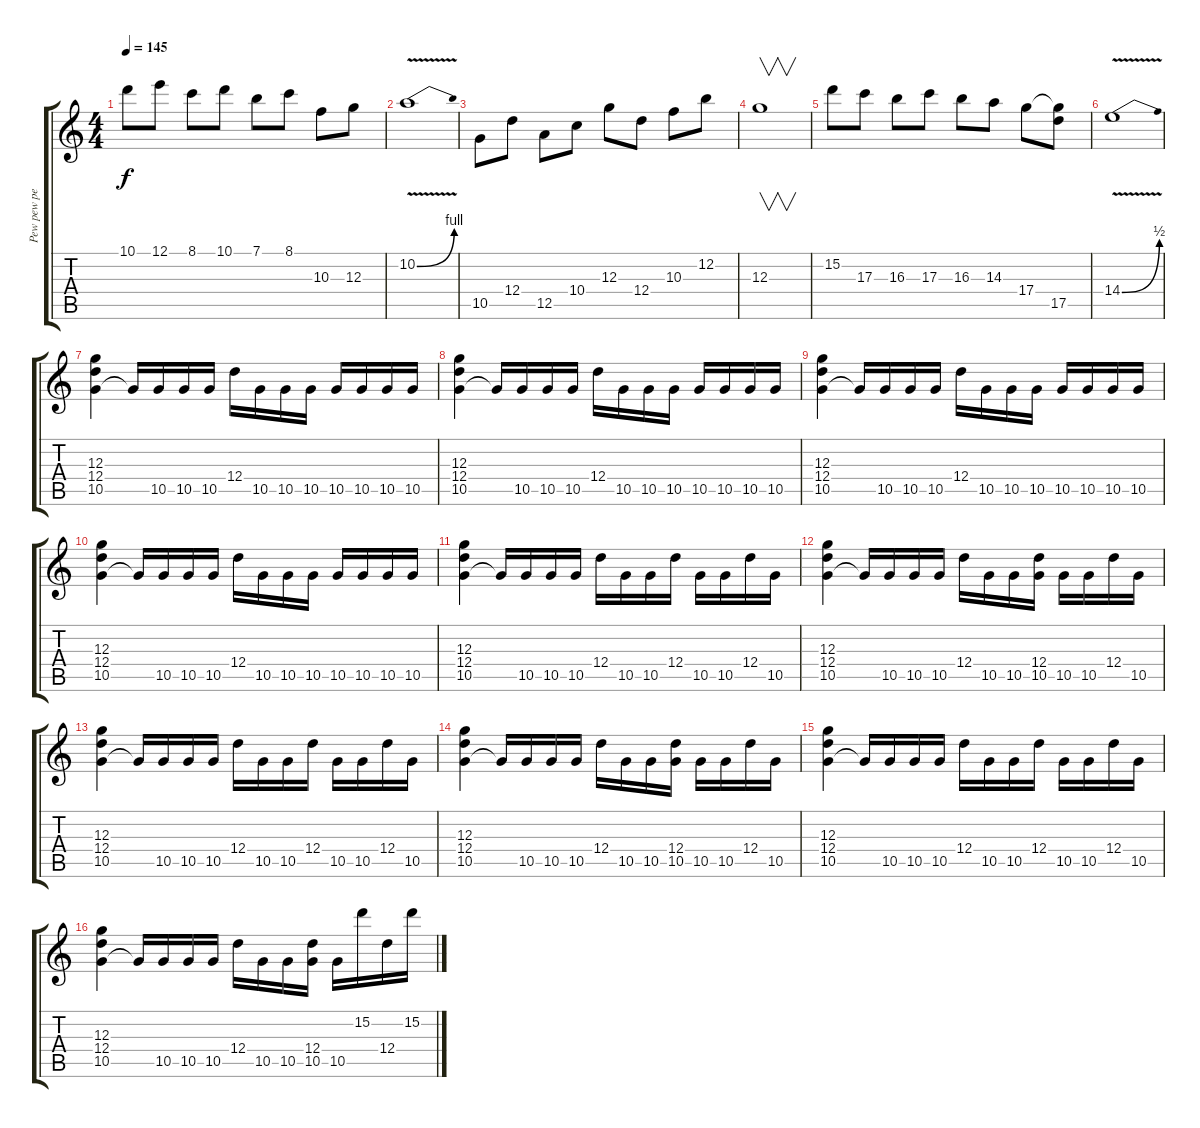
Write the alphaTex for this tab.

\track ("Pew pew pew! its gune wave time!" "Pew pew pe") {instrument distortionguitar}
\staff {score tabs}
\tuning (E4 B3 G3 D3 A2 E2) {hide}
\ts (4 4)
\tempo 145
\clef g2
\ks c
10.1.8{dy f} 12.1.8 8.1.8 10.1.8 7.1.8 8.1.8 10.3.8 12.3.8 |
10.2{be (bend 0 0 60 4) v}.1 |
10.5.8 12.4.8 12.5.8 10.4.8 12.3.8 12.4.8 10.3.8 12.2.8 |
12.3.1{v} |
15.2.8 17.3.8 16.3.8 17.3.8 16.3.8 14.3.8 17.4.8 (17.4{t} 17.5).8 |
14.4{be (bend 0 0 60 2) v}.1 |
(12.3 12.4 10.5).4 10.5{t}.16 10.5.16 10.5.16 10.5.16 12.4.16 10.5.16 10.5.16 10.5.16 10.5.16 10.5.16 10.5.16 10.5.16 |
(12.3 12.4 10.5).4 10.5{t}.16 10.5.16 10.5.16 10.5.16 12.4.16 10.5.16 10.5.16 10.5.16 10.5.16 10.5.16 10.5.16 10.5.16 |
(12.3 12.4 10.5).4 10.5{t}.16 10.5.16 10.5.16 10.5.16 12.4.16 10.5.16 10.5.16 10.5.16 10.5.16 10.5.16 10.5.16 10.5.16 |
(12.3 12.4 10.5).4 10.5{t}.16 10.5.16 10.5.16 10.5.16 12.4.16 10.5.16 10.5.16 10.5.16 10.5.16 10.5.16 10.5.16 10.5.16 |
(12.3 12.4 10.5).4 10.5{t}.16 10.5.16 10.5.16 10.5.16 12.4.16 10.5.16 10.5.16 12.4.16 10.5.16 10.5.16 12.4.16 10.5.16 |
(12.3 12.4 10.5).4 10.5{t}.16 10.5.16 10.5.16 10.5.16 12.4.16 10.5.16 10.5.16 (12.4 10.5).16 10.5.16 10.5.16 12.4.16 10.5.16 |
(12.3 12.4 10.5).4 10.5{t}.16 10.5.16 10.5.16 10.5.16 12.4.16 10.5.16 10.5.16 12.4.16 10.5.16 10.5.16 12.4.16 10.5.16 |
(12.3 12.4 10.5).4 10.5{t}.16 10.5.16 10.5.16 10.5.16 12.4.16 10.5.16 10.5.16 (12.4 10.5).16 10.5.16 10.5.16 12.4.16 10.5.16 |
(12.3 12.4 10.5).4 10.5{t}.16 10.5.16 10.5.16 10.5.16 12.4.16 10.5.16 10.5.16 12.4.16 10.5.16 10.5.16 12.4.16 10.5.16 |
(12.3 12.4 10.5).4 10.5{t}.16 10.5.16 10.5.16 10.5.16 12.4.16 10.5.16 10.5.16 (12.4 10.5).16 10.5.16 15.2.16 12.4.16 15.2.16
